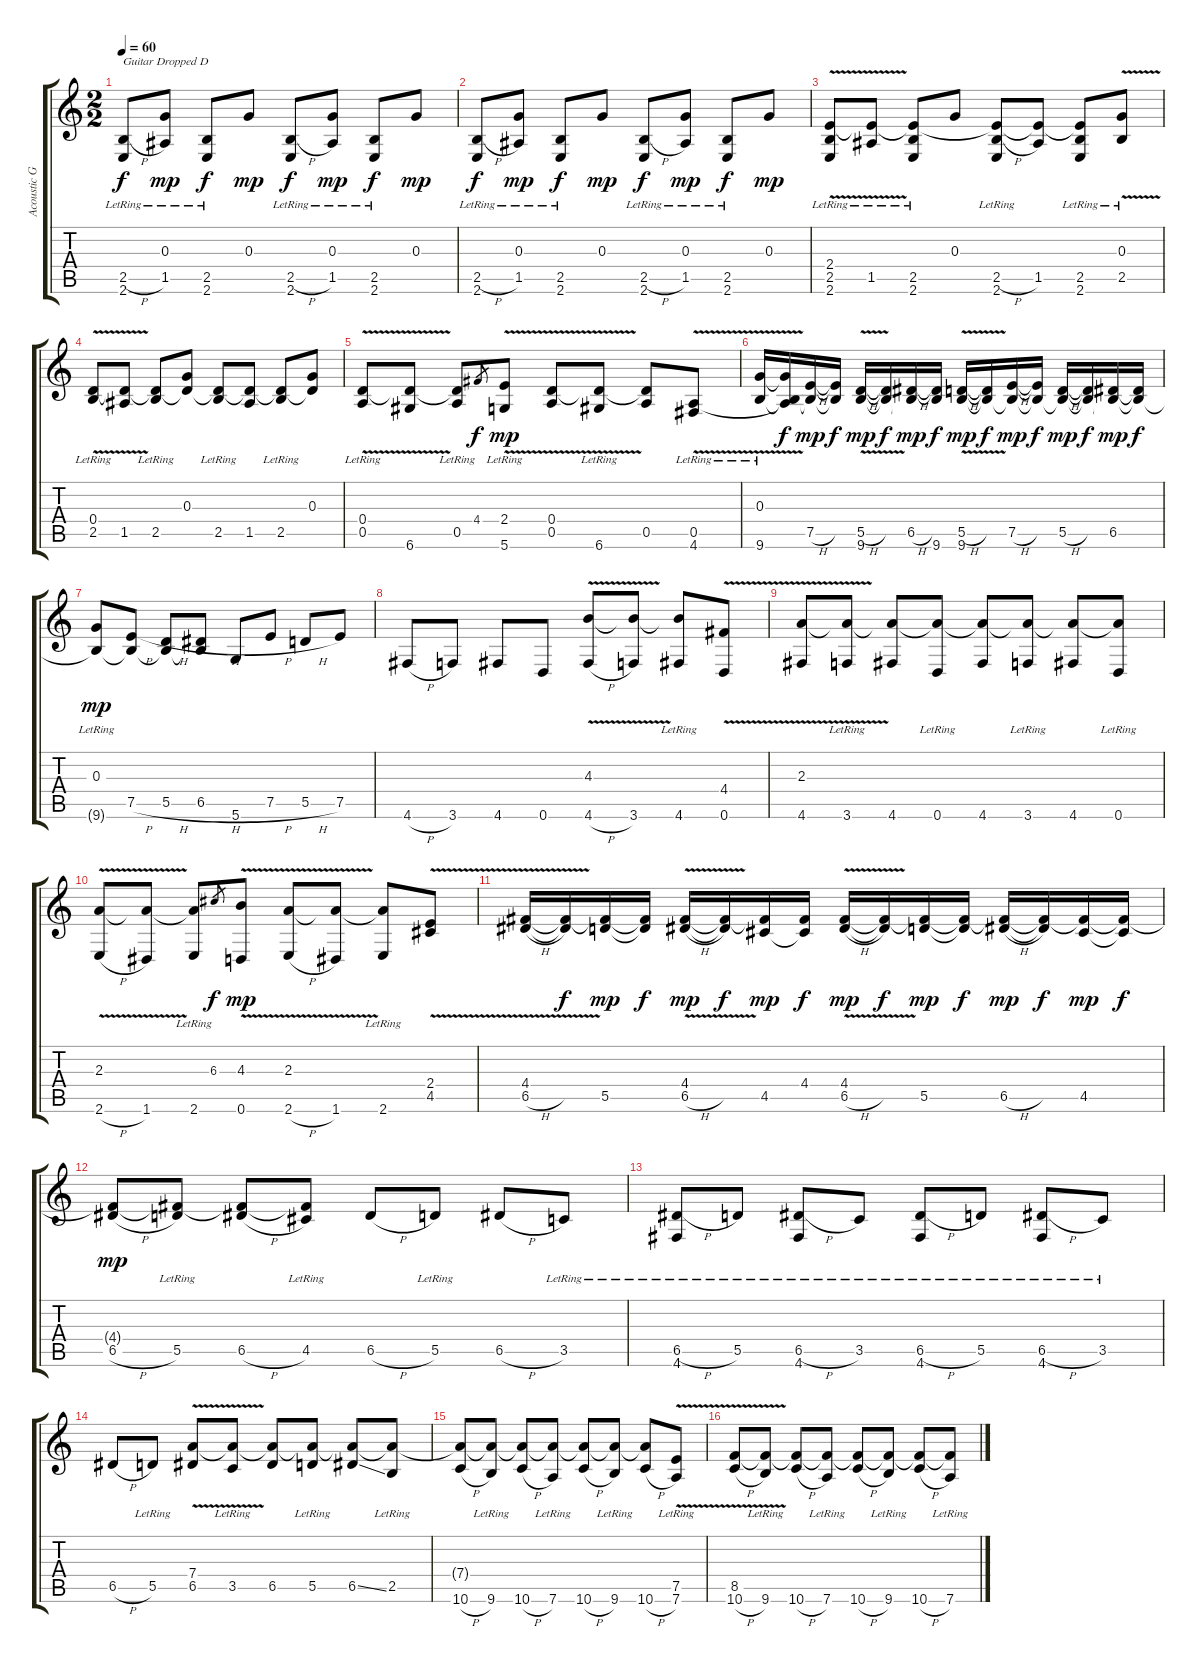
\track ("Acoustic Guitar" "Acoustic G") {instrument acousticguitarsteel}
\staff {score tabs}
\tuning (E4 B3 G3 D3 A2 D2) {hide}
\ts (2 2)
\tempo 60
\clef g2
\ks c
(2.5{h} 2.6{lr}).8{txt "Guitar Dropped D" dy f instrument acousticguitarsteel} (0.3 1.5{lr}).8{dy mp} (2.5{lr} 2.6{lr}).8{dy f} 0.3.8{dy mp} (2.5{h} 2.6{lr}).8{dy f} (0.3 1.5{lr}).8{dy mp} (2.5{lr} 2.6{lr}).8{dy f} 0.3.8{dy mp} |
(2.5{h} 2.6{lr}).8{dy f} (0.3 1.5{lr}).8{dy mp} (2.5{lr} 2.6{lr}).8{dy f} 0.3.8{dy mp} (2.5{h} 2.6{lr}).8{dy f} (0.3 1.5{lr}).8{dy mp} (2.5{lr} 2.6{lr}).8{dy f} 0.3.8{dy mp} |
(2.4{v lr} 2.5 2.6{lr}).8 (2.4{t} 1.5{lr}).8 (2.4{t} 2.5 2.6{lr}).8 0.3.8 (2.4{t} 2.5{h} 2.6{lr}).8 (2.4{t} 1.5).8 (2.4{t} 2.5 2.6{lr}).8 (0.3 2.5{v lr}).8 |
(0.4{v lr} 2.5).8 (0.4{t} 1.5).8 (0.4{t} 2.5{lr}).8 (0.3 0.4{t}).8 (0.4{t} 2.5{lr}).8 (0.4{t} 1.5).8 (0.4{t} 2.5{lr}).8 (0.3 0.4{t}).8 |
(0.4{v} 0.5{lr}).8 (0.4{t} 6.6).8 (0.4{t} 0.5{lr}).8 4.4.8{gr dy f} (2.4{v} 5.6{lr}).8{dy mp} (0.4{v} 0.5).8 (0.4{t} 6.6{lr}).8 (0.4{t} 0.5).8 (0.5{v} 4.6{lr}).8 |
(0.3{v} 9.6{lr}).16 (0.3{t} 0.5{t} 9.6{t}).16{dy f} (7.5{h} 9.6{t}).16{dy mp} (7.5{t} 9.6{t}).16{dy f} (5.5{h} 9.6{v}).16{dy mp} (5.5{t} 9.6{t}).16{dy f} (6.5{h} 9.6{t}).16{dy mp} (6.5{t} 9.6).16{dy f} (5.5{h} 9.6{v}).16{dy mp} (5.5{t} 9.6{t}).16{dy f} (7.5{h} 9.6{t}).16{dy mp} (7.5{t} 9.6{t}).16{dy f} (5.5{h} 9.6{t}).16{dy mp} (5.5{t} 9.6{t}).16{dy f} (6.5 9.6{t}).16{dy mp} (6.5{t} 9.6{t}).16{dy f} |
(0.3{lr} 9.6{t}).8{dy mp} (7.5{h} 9.6{t}).8 (5.5{h} 9.6{t}).8 (6.5{h} 9.6{t}).8 5.6.8 7.5{h}.8 5.5{h}.8 7.5.8 |
4.6{h}.8 3.6.8 4.6.8 0.6.8 (4.3{v} 4.6{h}).8 (4.3{t} 3.6).8 (4.3{t} 4.6{lr}).8 (4.4{v} 0.6).8 |
(2.3{v} 4.6).8 (2.3{t} 3.6{lr}).8 (2.3{t} 4.6).8 (2.3{t} 0.6{lr}).8 (2.3{t} 4.6).8 (2.3{t} 3.6{lr}).8 (2.3{t} 4.6).8 (2.3{t} 0.6{lr}).8 |
(2.3{v} 2.6{h}).8 (2.3{t} 1.6).8 (2.3{t} 2.6{lr}).8 6.3.8{gr dy f} (4.3{v} 0.6).8{dy mp} (2.3{v} 2.6{h}).8 (2.3{t} 1.6).8 (2.3{t} 2.6{lr}).8 (2.4{v} 4.5).8 |
(4.4{v} 6.5{h}).16 (4.4{t} 6.5{t}).16{dy f} (4.4{t} 5.5).16{dy mp} (4.4{t} 5.5{t}).16{dy f} (4.4{v} 6.5{h}).16{dy mp} (4.4{t} 6.5{t}).16{dy f} (4.4{t} 4.5).16{dy mp} (4.4 4.5{t}).16{dy f} (4.4{v} 6.5{h}).16{dy mp} (4.4{t} 6.5{t}).16{dy f} (4.4{t} 5.5).16{dy mp} (4.4{t} 5.5{t}).16{dy f} (4.4{t} 6.5{h}).16{dy mp} (4.4{t} 6.5{t}).16{dy f} (4.4{t} 4.5).16{dy mp} (4.4{t} 4.5{t}).16{dy f} |
(4.4{t} 6.5{h}).8{dy mp} (4.4{t} 5.5{lr}).8 (4.4{t} 6.5{h}).8 (4.4{t} 4.5{lr}).8 6.5{h}.8 5.5{lr}.8 6.5{h}.8 3.5{lr}.8 |
(6.5{h} 4.6{lr}).8 5.5{lr}.8 (6.5{h} 4.6{lr}).8 3.5{lr}.8 (6.5{h} 4.6{lr}).8 5.5{lr}.8 (6.5{h} 4.6{lr}).8 3.5{lr}.8 |
6.5{h}.8 5.5{lr}.8 (7.4{v} 6.5).8 (7.4{t} 3.5{lr}).8 (7.4{t} 6.5).8 (7.4{t} 5.5{lr}).8 (7.4{t} 6.5{ss}).8 (7.4{t} 2.5{lr}).8 |
(7.4{t} 10.6{h}).8 (7.4{t} 9.6{lr}).8 (7.4{t} 10.6{h}).8 (7.4{t} 7.6{lr}).8 (7.4{t} 10.6{h}).8 (7.4{t} 9.6{lr}).8 (7.4{t} 10.6{h}).8 (7.5{v} 7.6{lr}).8 |
(8.5{v} 10.6{h}).8 (8.5{t} 9.6{lr}).8 (8.5{t} 10.6{h}).8 (8.5{t} 7.6{lr}).8 (8.5{t} 10.6{h}).8 (8.5{t} 9.6{lr}).8 (8.5{t} 10.6{h}).8 (8.5{t} 7.6{lr}).8
